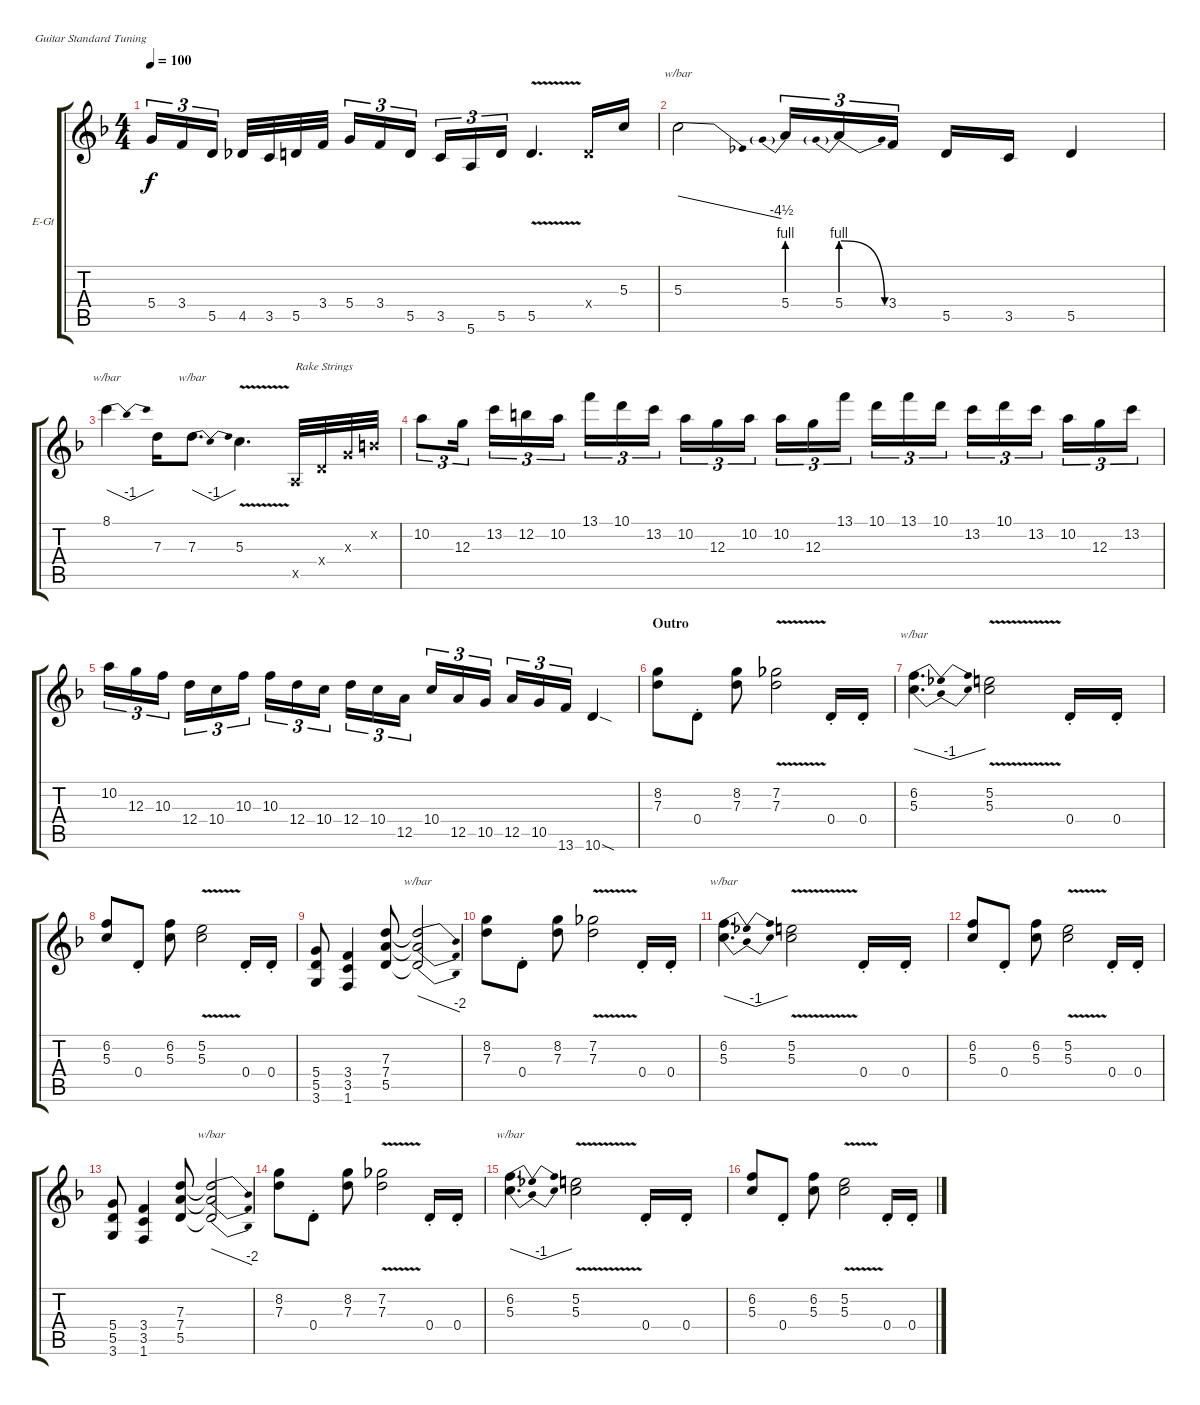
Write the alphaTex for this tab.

\bracketExtendMode groupsimilarinstruments
\firstSystemTrackNameOrientation horizontal
\otherSystemsTrackNameOrientation horizontal
\track ("Lead Guitar" "E-Gt") {instrument overdrivenguitar}
\staff {score tabs}
\tuning (E4 B3 G3 D3 A2 E2)
\ts (4 4)
\tempo 100
\clef g2
\ks dminor
5.4.16{tu (3 2) dy f} 3.4.16{tu (3 2)} 5.5.16{tu (3 2)} 4.5.32 3.5.32 5.5.32 3.4.32 5.4.16{tu (3 2)} 3.4.16{tu (3 2)} 5.5.16{tu (3 2)} 3.5.16{tu (3 2)} 5.6.16{tu (3 2)} 5.5.16{tu (3 2)} 5.5{v}.4{d} 0.4{x}.16 5.3.16 |
5.3.2{tbe (dive default 0 0 60 -18)} 5.4{be (prebend 0 4 60 4)}.16{tu (3 2)} 5.4{be (prebendrelease 0 4 60 0)}.16{tu (3 2)} 3.4.16{tu (3 2)} 5.5.16 3.5.16 5.5.4 |
8.1.4{tbe (dip default 0 0 30 -4 60 0)} 7.3.16 7.3.8{d tbe (dip default 0 0 30 -4 60 0)} 5.3{v}.4{d} 0.5{x}.32{txt "Rake Strings"} 0.4{x}.32 0.3{x}.32 0.2{x}.32 |
10.2.8{tu (3 2)} 12.3.16{tu (3 2)} 13.2.16{tu (3 2)} 12.2.16{tu (3 2)} 10.2.16{tu (3 2)} 13.1.16{tu (3 2)} 10.1.16{tu (3 2)} 13.2.16{tu (3 2)} 10.2.16{tu (3 2)} 12.3.16{tu (3 2)} 10.2.16{tu (3 2)} 10.2.16{tu (3 2)} 12.3.16{tu (3 2)} 13.1.16{tu (3 2)} 10.1.16{tu (3 2)} 13.1.16{tu (3 2)} 10.1.16{tu (3 2)} 13.2.16{tu (3 2)} 10.1.16{tu (3 2)} 13.2.16{tu (3 2)} 10.2.16{tu (3 2)} 12.3.16{tu (3 2)} 13.2.16{tu (3 2)} |
10.2.16{tu (3 2)} 12.3.16{tu (3 2)} 10.3.16{tu (3 2)} 12.4.16{tu (3 2)} 10.4.16{tu (3 2)} 10.3.16{tu (3 2)} 10.3.16{tu (3 2)} 12.4.16{tu (3 2)} 10.4.16{tu (3 2)} 12.4.16{tu (3 2)} 10.4.16{tu (3 2)} 12.5.16{tu (3 2)} 10.4.16{tu (3 2)} 12.5.16{tu (3 2)} 10.5.16{tu (3 2)} 12.5.16{tu (3 2)} 10.5.16{tu (3 2)} 13.6.16{tu (3 2)} 10.6{sod}.4 |
\section ("" "Outro")
(8.2 7.3).8 0.4{st}.8 (8.2 7.3).8 (7.2{v} 7.3{v}).2 0.4{st}.16 0.4{st}.16 |
(6.2 5.3).4{d tbe (dip default 0 0 30 -4 60 0)} (5.2{v} 5.3{v}).2 0.4{st}.16 0.4{st}.16 |
(6.2 5.3).8 0.4{st}.8 (6.2 5.3).8 (5.2{v} 5.3{v}).2 0.4{st}.16 0.4{st}.16 |
(5.4 5.5 3.6).8 (3.4 3.5 1.6).4 (7.3 7.4 5.5).8 (7.3{t} 7.4{t} 5.5{t}).2{tbe (dive default 0 0 60 -8)} |
(8.2 7.3).8 0.4{st}.8 (8.2 7.3).8 (7.2{v} 7.3{v}).2 0.4{st}.16 0.4{st}.16 |
(6.2 5.3).4{d tbe (dip default 0 0 30 -4 60 0)} (5.2{v} 5.3{v}).2 0.4{st}.16 0.4{st}.16 |
(6.2 5.3).8 0.4{st}.8 (6.2 5.3).8 (5.2{v} 5.3{v}).2 0.4{st}.16 0.4{st}.16 |
(5.4 5.5 3.6).8 (3.4 3.5 1.6).4 (7.3 7.4 5.5).8 (7.3{t} 7.4{t} 5.5{t}).2{tbe (dive default 0 0 60 -8)} |
(8.2 7.3).8 0.4{st}.8 (8.2 7.3).8 (7.2{v} 7.3{v}).2 0.4{st}.16 0.4{st}.16 |
(6.2 5.3).4{d tbe (dip default 0 0 30 -4 60 0)} (5.2{v} 5.3{v}).2 0.4{st}.16 0.4{st}.16 |
(6.2 5.3).8 0.4{st}.8 (6.2 5.3).8 (5.2{v} 5.3{v}).2 0.4{st}.16 0.4{st}.16
